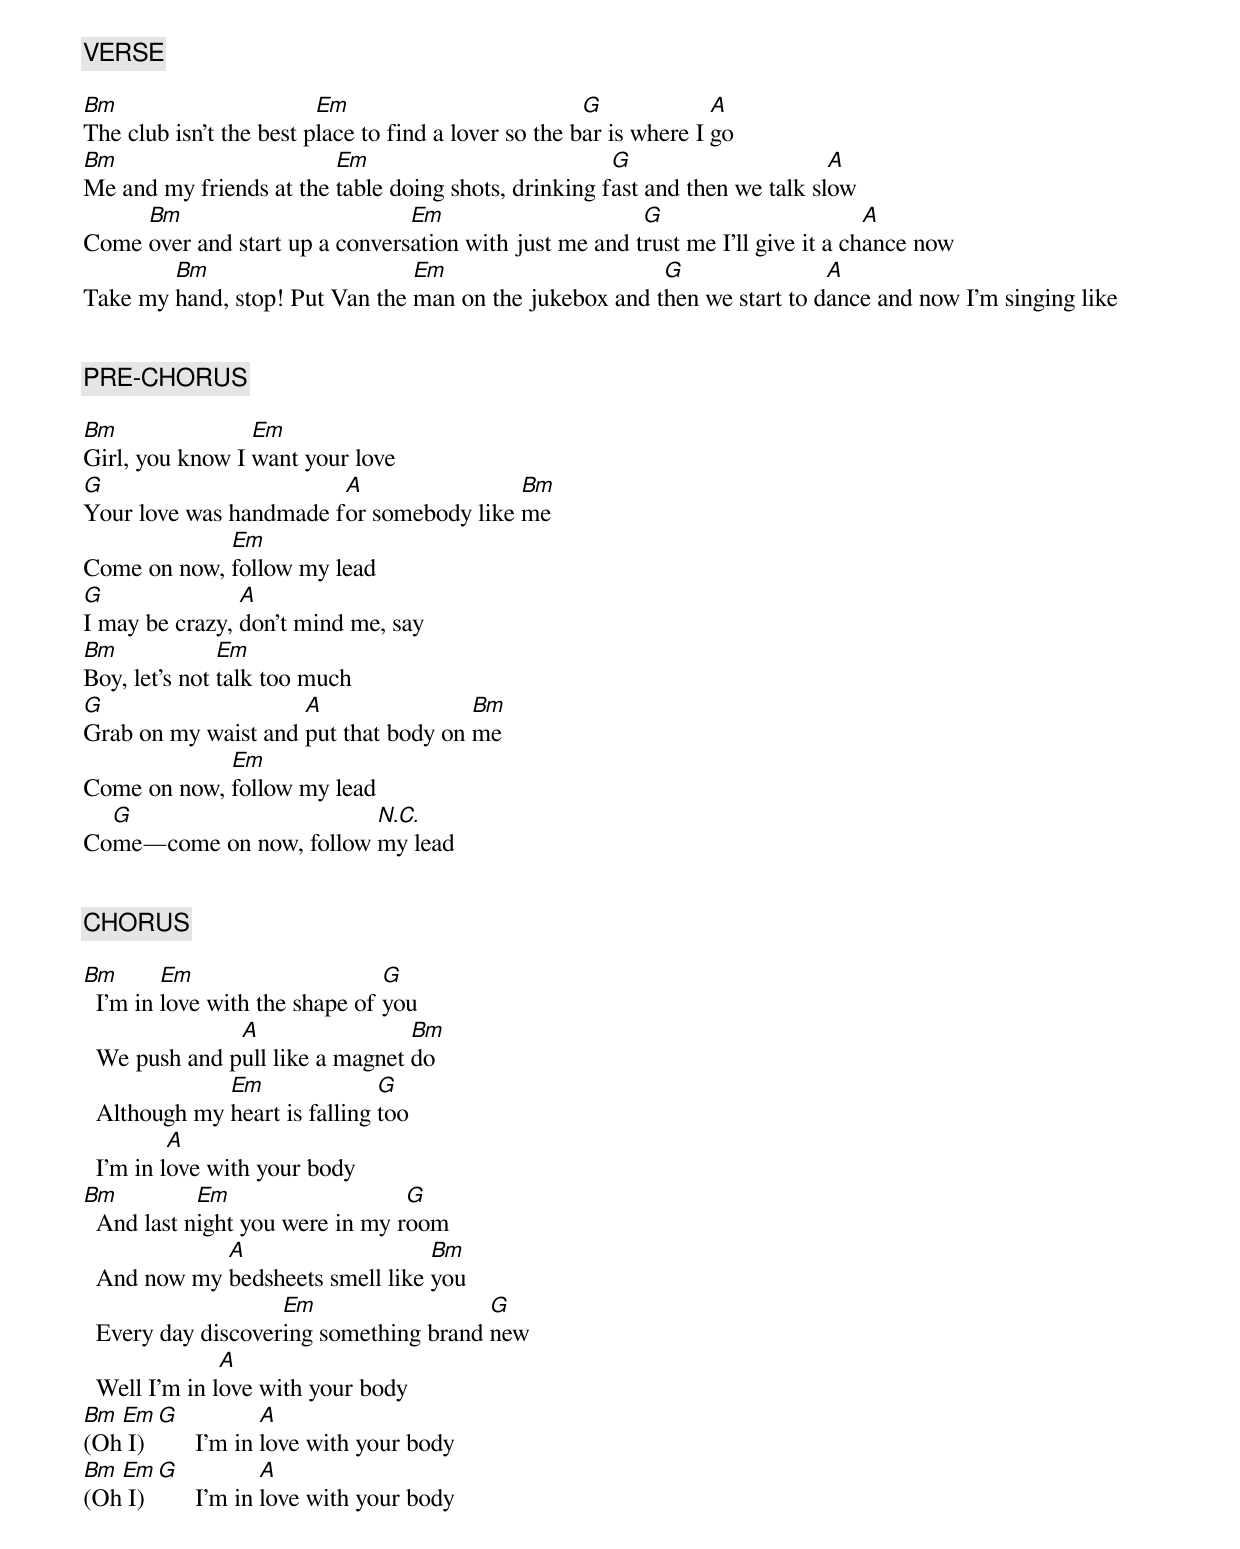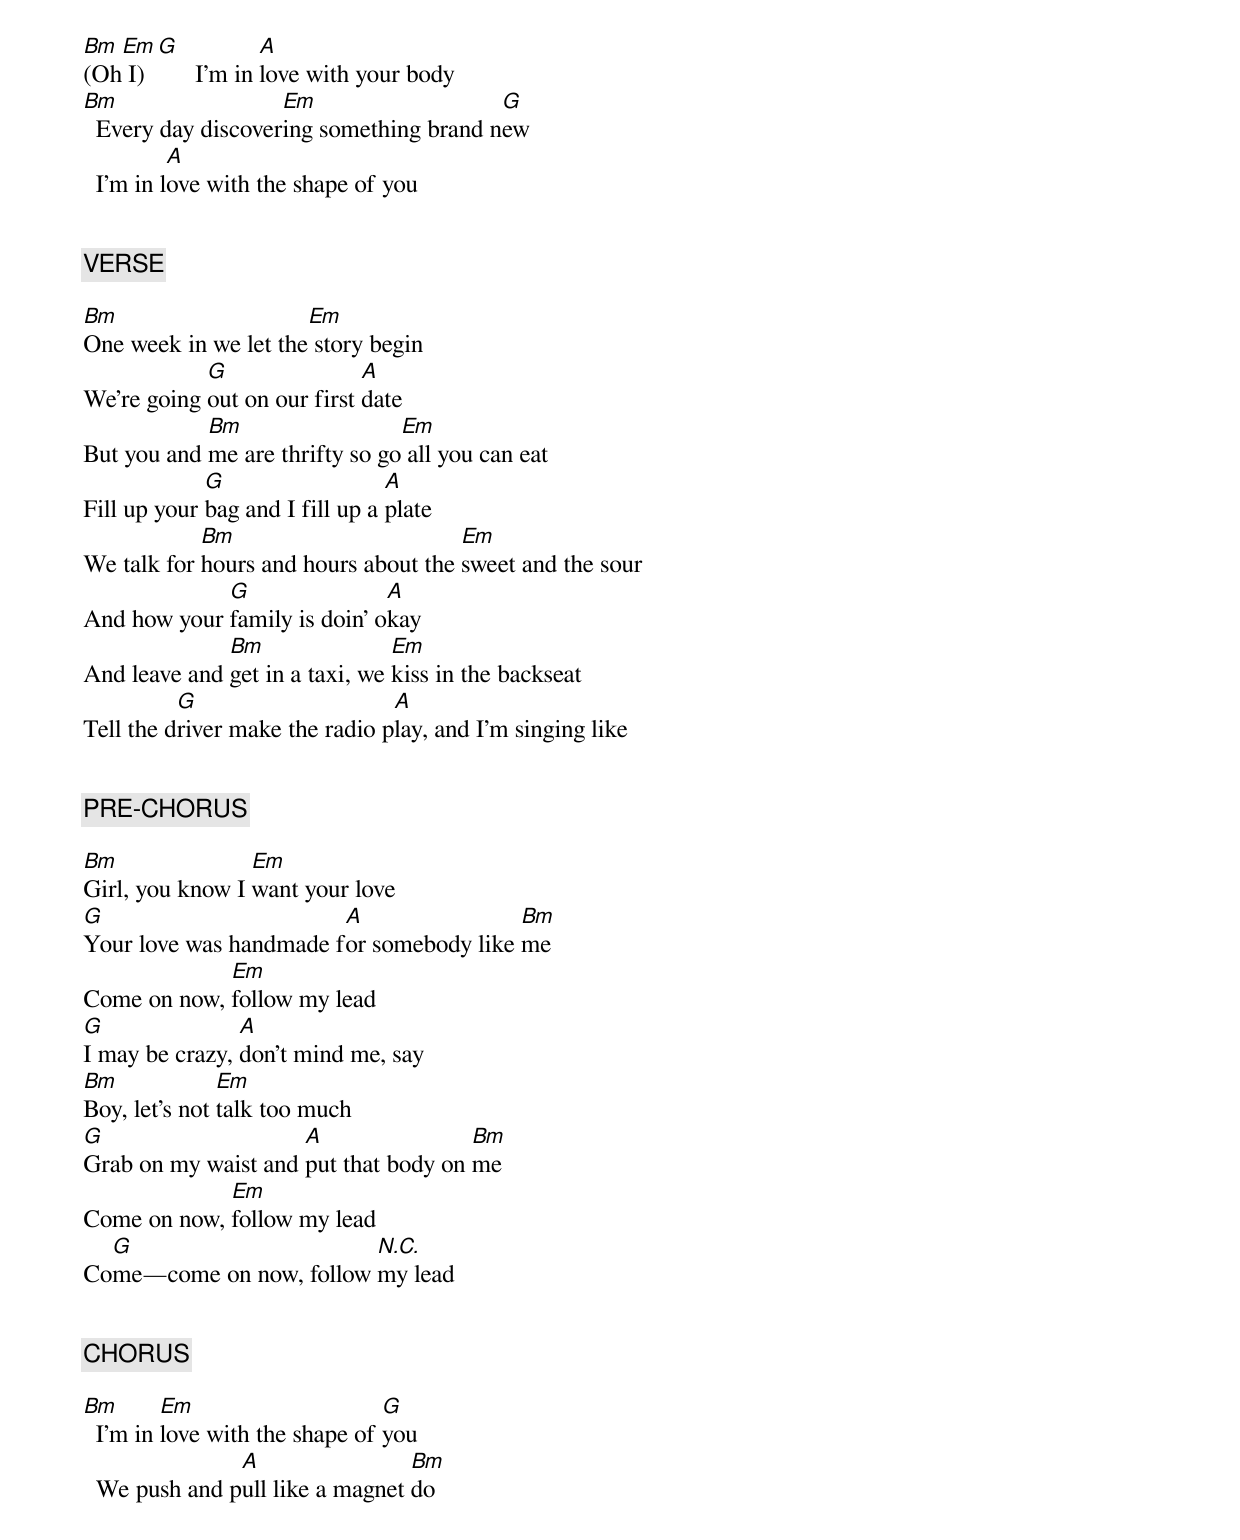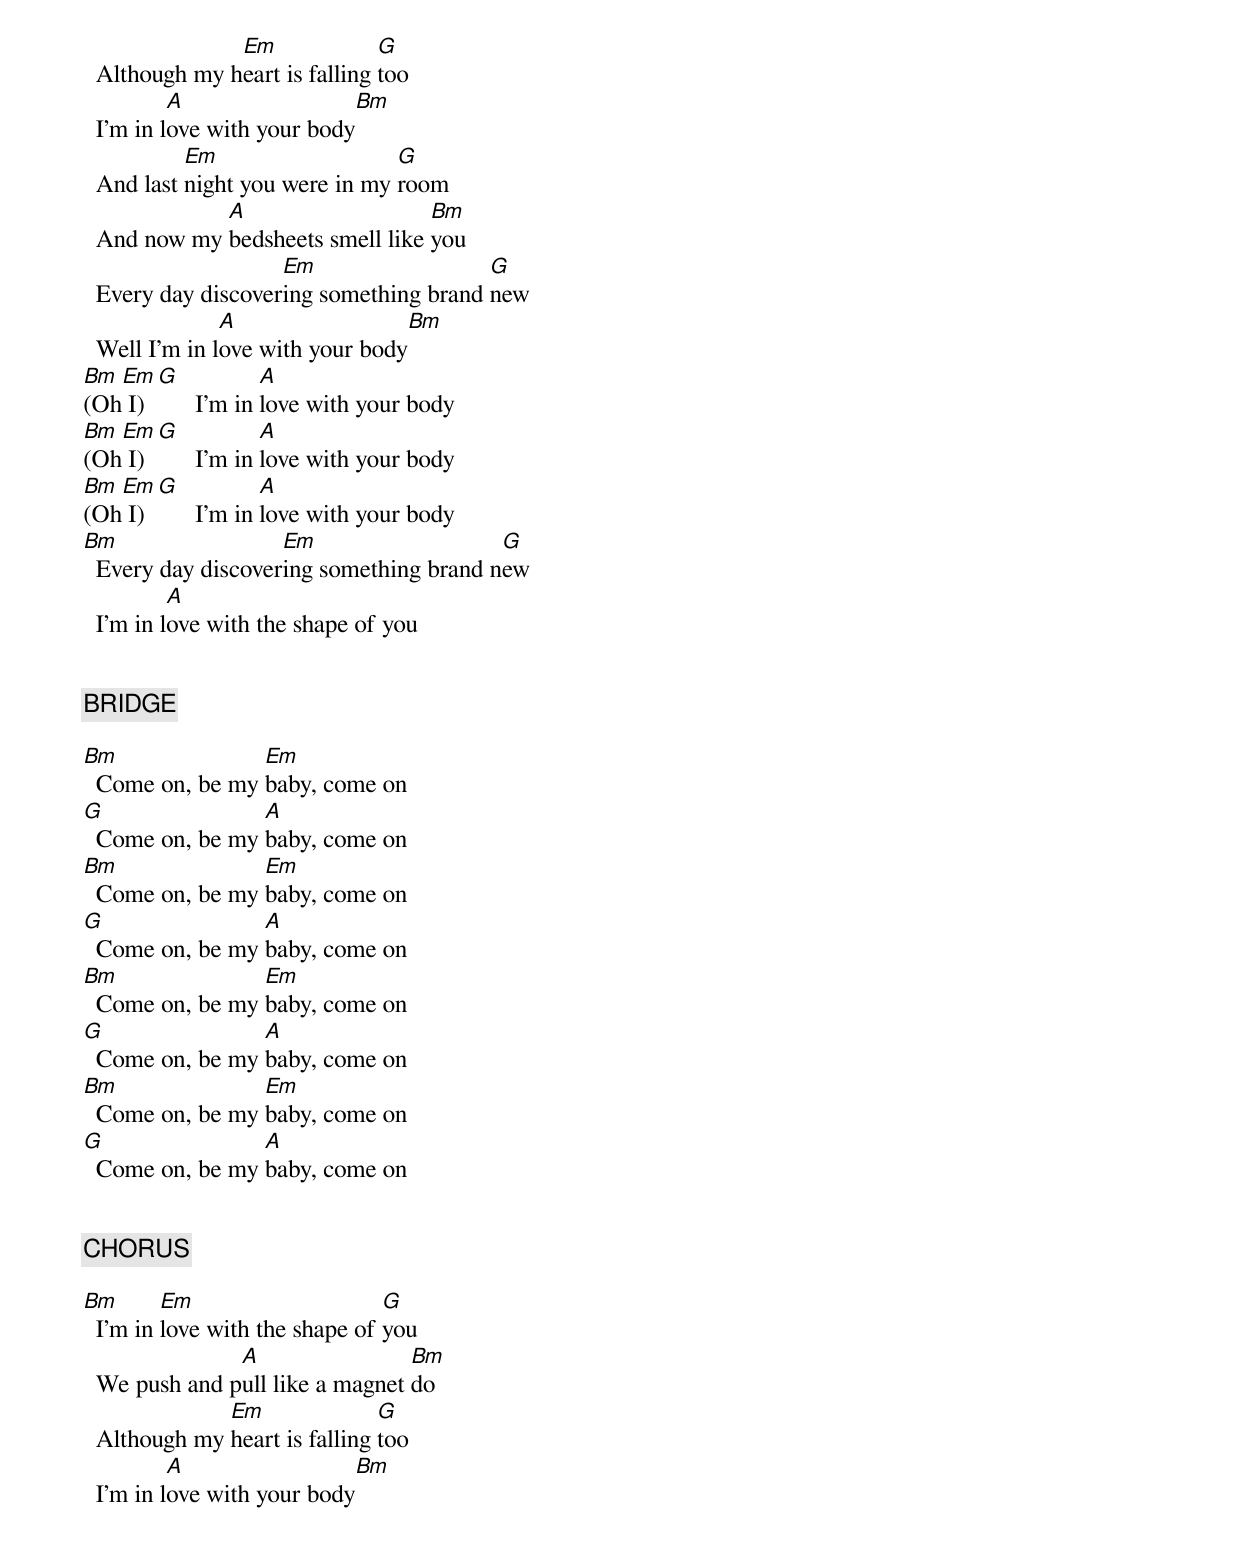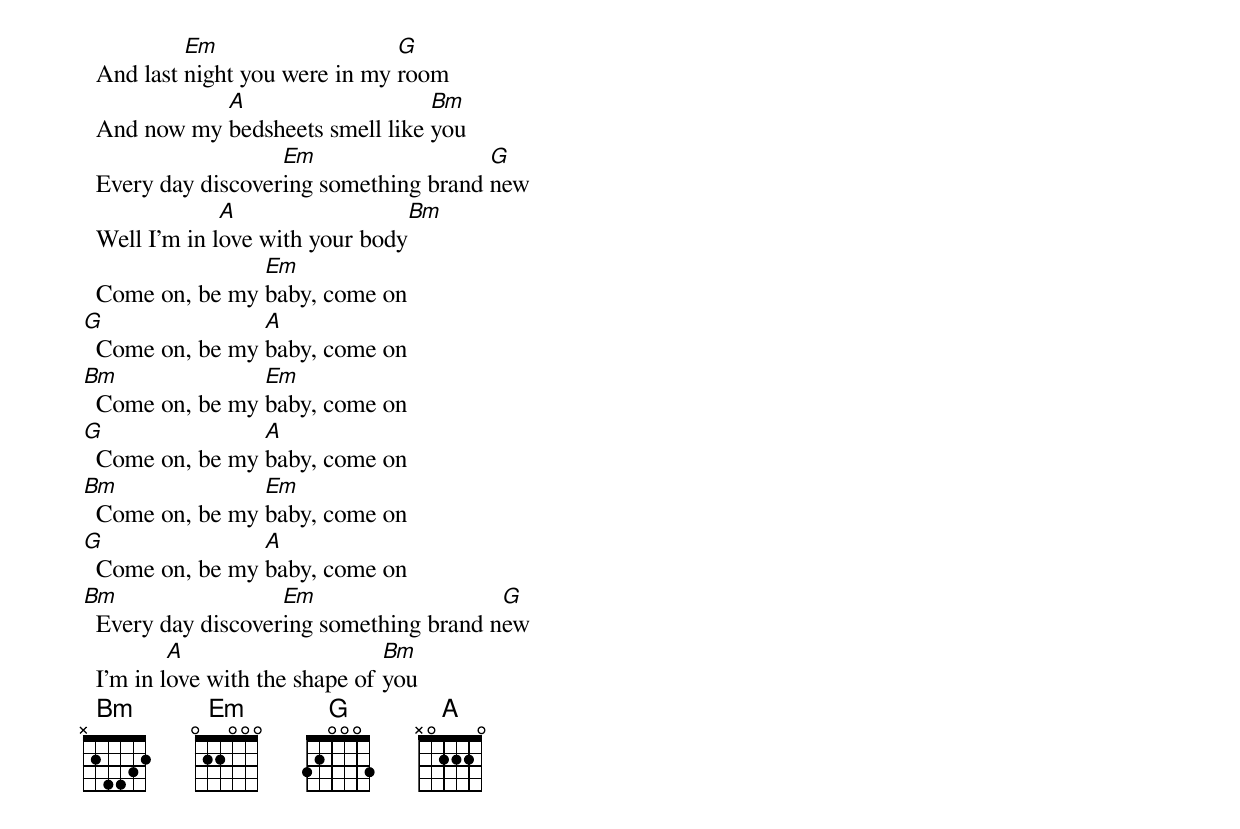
[VERSE]

Bm                       Em                           G             A
The club isn't the best place to find a lover so the bar is where I go
Bm                       Em                           G                      A
Me and my friends at the table doing shots, drinking fast and then we talk slow
     Bm                         Em                      G                        A
Come over and start up a conversation with just me and trust me I'll give it a chance now
        Bm                      Em                      G                A
Take my hand, stop! Put Van the man on the jukebox and then we start to dance and now I'm singing like


[PRE-CHORUS]

Bm               Em
Girl, you know I want your love
G                       A                Bm
Your love was handmade for somebody like me
             Em
Come on now, follow my lead
G               A
I may be crazy, don't mind me, say
Bm             Em
Boy, let's not talk too much
G                    A                Bm
Grab on my waist and put that body on me
             Em
Come on now, follow my lead
  G                      N.C.
Come—come on now, follow my lead


[CHORUS]

Bm       Em                     G
  I'm in love with the shape of you
               A                 Bm
  We push and pull like a magnet do
              Em               G
  Although my heart is falling too
          A
  I'm in love with your body
Bm          Em                   G
  And last night you were in my room
             A                    Bm
  And now my bedsheets smell like you
                    Em                  G
  Every day discovering something brand new
               A
  Well I'm in love with your body
Bm Em G            A
(Oh I)      I'm in love with your body
Bm Em G            A
(Oh I)      I'm in love with your body
Bm Em G            A
(Oh I)      I'm in love with your body
Bm                  Em                   G
  Every day discovering something brand new
          A
  I'm in love with the shape of you


[VERSE]

Bm                    Em
One week in we let the story begin
            G                A
We're going out on our first date
            Bm                  Em
But you and me are thrifty so go all you can eat
             G                   A
Fill up your bag and I fill up a plate
            Bm                        Em
We talk for hours and hours about the sweet and the sour
             G                A
And how your family is doin' okay
              Bm                Em
And leave and get in a taxi, we kiss in the backseat
          G                     A
Tell the driver make the radio play, and I'm singing like


[PRE-CHORUS]

Bm               Em
Girl, you know I want your love
G                       A                Bm
Your love was handmade for somebody like me
             Em
Come on now, follow my lead
G               A
I may be crazy, don't mind me, say
Bm             Em
Boy, let's not talk too much
G                    A                Bm
Grab on my waist and put that body on me
             Em
Come on now, follow my lead
  G                      N.C.
Come—come on now, follow my lead


[CHORUS]

Bm       Em                     G
  I'm in love with the shape of you
               A                 Bm
  We push and pull like a magnet do
               Em              G
  Although my heart is falling too
          A                 Bm
  I'm in love with your body
           Em                   G
  And last night you were in my room
             A                    Bm
  And now my bedsheets smell like you
                    Em                  G
  Every day discovering something brand new
               A                 Bm
  Well I'm in love with your body
Bm Em G            A
(Oh I)      I'm in love with your body
Bm Em G            A
(Oh I)      I'm in love with your body
Bm Em G            A
(Oh I)      I'm in love with your body
Bm                  Em                   G
  Every day discovering something brand new
          A
  I'm in love with the shape of you


[BRIDGE]

Bm               Em
  Come on, be my baby, come on
G                A
  Come on, be my baby, come on
Bm               Em
  Come on, be my baby, come on
G                A
  Come on, be my baby, come on
Bm               Em
  Come on, be my baby, come on
G                A
  Come on, be my baby, come on
Bm               Em
  Come on, be my baby, come on
G                A
  Come on, be my baby, come on


[CHORUS]

Bm       Em                     G
  I'm in love with the shape of you
               A                 Bm
  We push and pull like a magnet do
              Em               G
  Although my heart is falling too
          A                 Bm
  I'm in love with your body
           Em                   G
  And last night you were in my room
             A                    Bm
  And now my bedsheets smell like you
                    Em                  G
  Every day discovering something brand new
               A                 Bm
  Well I'm in love with your body
                 Em
  Come on, be my baby, come on
G                A
  Come on, be my baby, come on
Bm               Em
  Come on, be my baby, come on
G                A
  Come on, be my baby, come on
Bm               Em
  Come on, be my baby, come on
G                A
  Come on, be my baby, come on
Bm                  Em                   G
  Every day discovering something brand new
          A                     Bm
  I'm in love with the shape of you
